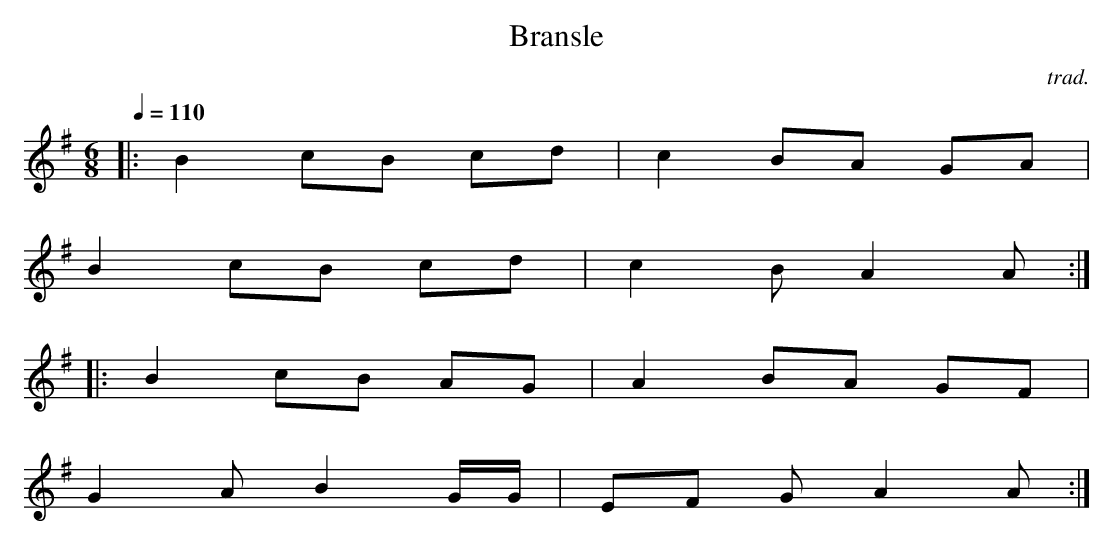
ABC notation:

X:1
T:Bransle
C:trad.
M:6/8
L:1/8
Q:1/4=110
K:G
|: B2 cB cd | c2 BA GA |
   B2 cB cd | c2 B A2 A :|
|: B2 cB AG | A2 BA GF |
   G2 A B2 G/G/ | EF G A2A :|
